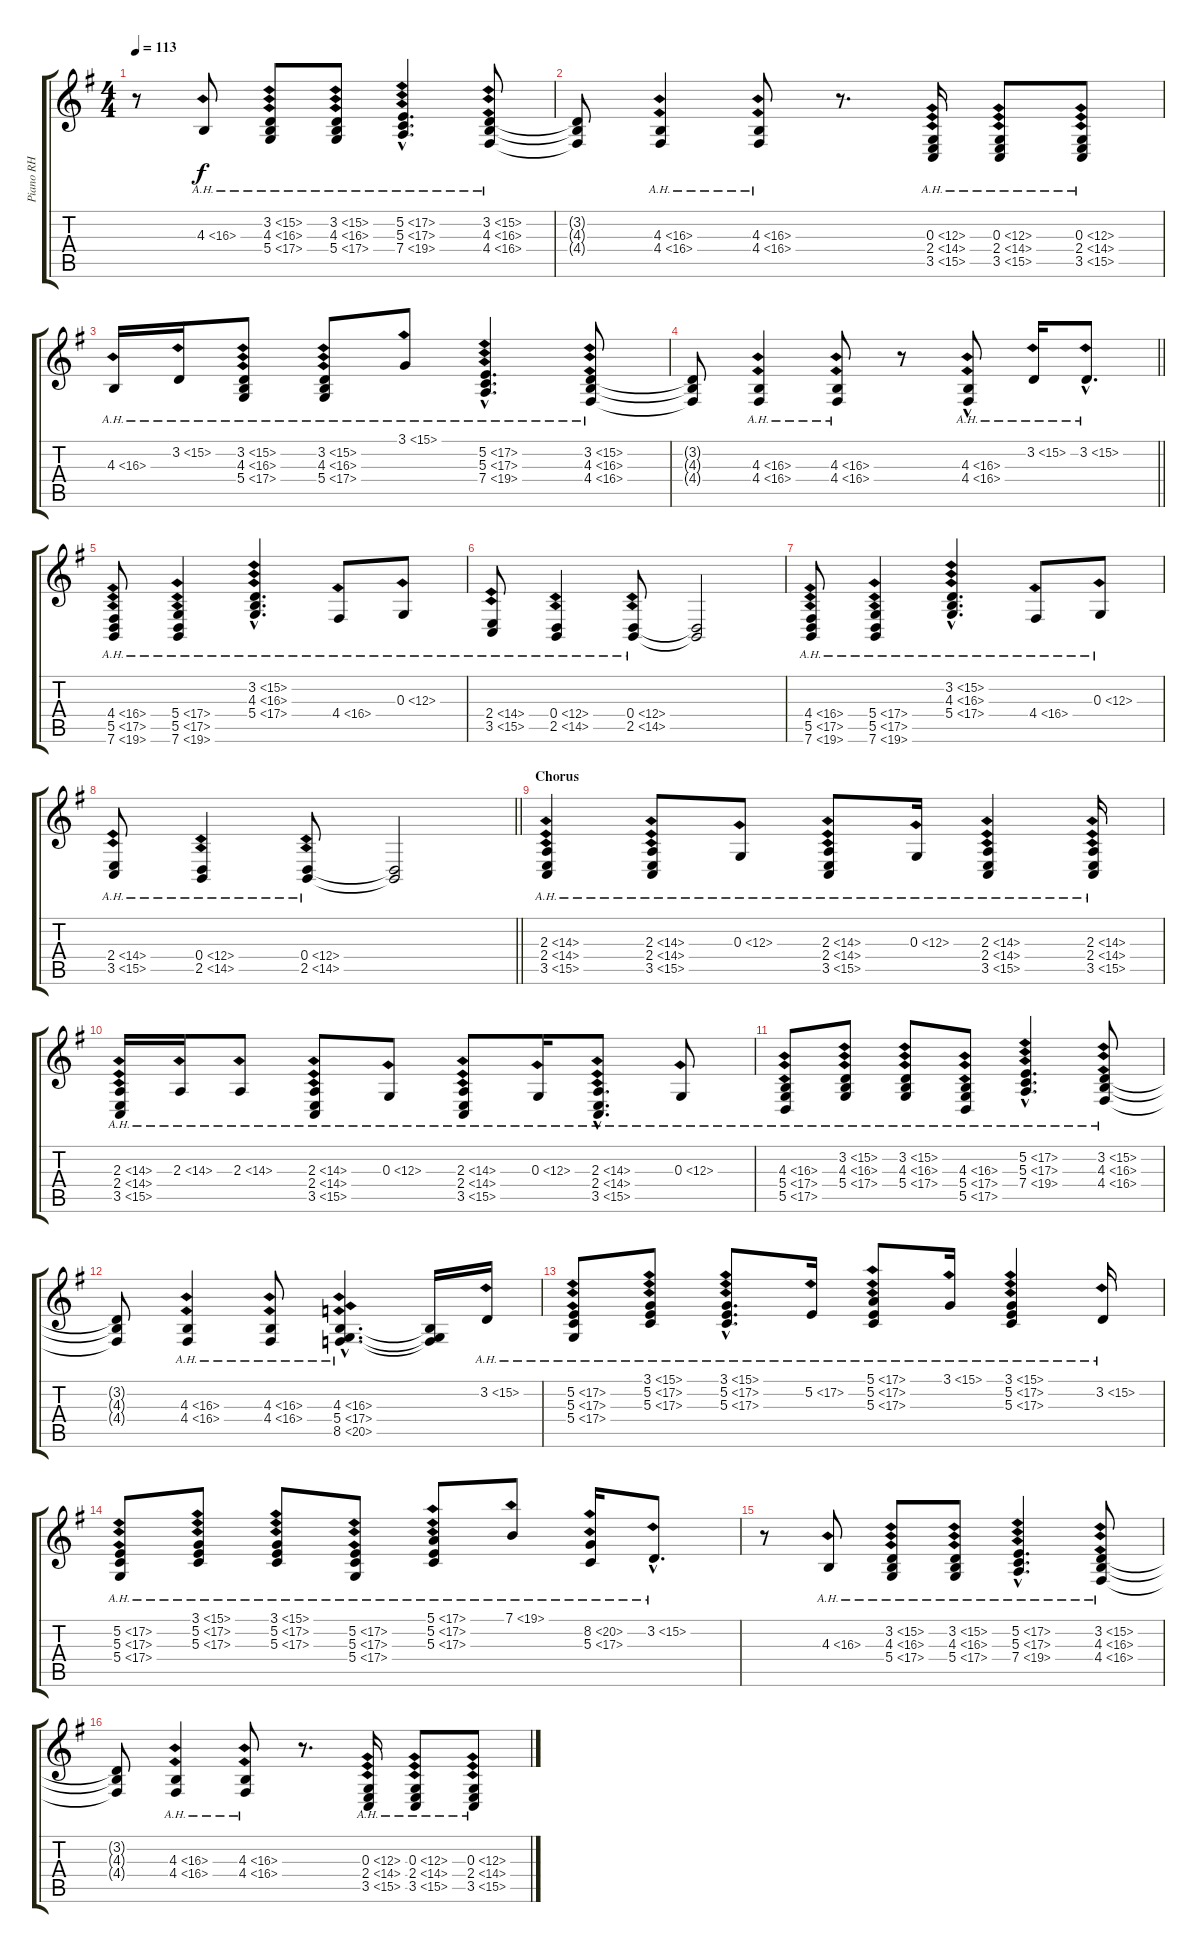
\track ("Piano RH" "Piano RH") {instrument acousticgrandpiano}
\staff {score tabs}
\tuning (E4 B3 G3 D3 A2 E2) {hide}
\ts (4 4)
\tempo 113
\clef g2
\ks g
r.8{dy f} 4.3{ah 12}.8 (3.2{ah 12} 4.3{ah 12} 5.4{ah 12}).8 (3.2{ah 12} 4.3{ah 12} 5.4{ah 12}).8 (5.2{ah 12 hac} 5.3{ah 12 hac} 7.4{ah 12 hac}).4{d} (3.2{ah 12} 4.3{ah 12} 4.4{ah 12}).8 |
(3.2{t} 4.3{t} 4.4{t}).8 (4.3{ah 12} 4.4{ah 12}).4 (4.3{ah 12} 4.4{ah 12}).8 r.8{d} (0.3{ah 12} 2.4{ah 12} 3.5{ah 12}).16 (0.3{ah 12} 2.4{ah 12} 3.5{ah 12}).8 (0.3{ah 12} 2.4{ah 12} 3.5{ah 12}).8 |
4.3{ah 12}.16 3.2{ah 12}.16 (3.2{ah 12} 4.3{ah 12} 5.4{ah 12}).8 (3.2{ah 12} 4.3{ah 12} 5.4{ah 12}).8 3.1{ah 12}.8 (5.2{ah 12 hac} 5.3{ah 12 hac} 7.4{ah 12 hac}).4{d} (3.2{ah 12} 4.3{ah 12} 4.4{ah 12}).8 |
\barLineRight lightlight
(3.2{t} 4.3{t} 4.4{t}).8 (4.3{ah 12} 4.4{ah 12}).4 (4.3{ah 12} 4.4{ah 12}).8 r.8 (4.3{ah 12 hac} 4.4{ah 12 hac}).8 3.2{ah 12}.16 3.2{ah 12 hac}.8{d} |
(4.4{ah 12} 5.5{ah 12} 7.6{ah 12}).8 (5.4{ah 12} 5.5{ah 12} 7.6{ah 12}).4 (3.2{ah 12 hac} 4.3{ah 12 hac} 5.4{ah 12 hac}).4{d} 4.4{ah 12}.8 0.3{ah 12}.8 |
(2.4{ah 12} 3.5{ah 12}).8 (0.4{ah 12} 2.5{ah 12}).4 (0.4{ah 12} 2.5{ah 12}).8 (0.4{t} 2.5{t}).2 |
(4.4{ah 12} 5.5{ah 12} 7.6{ah 12}).8 (5.4{ah 12} 5.5{ah 12} 7.6{ah 12}).4 (3.2{ah 12 hac} 4.3{ah 12 hac} 5.4{ah 12 hac}).4{d} 4.4{ah 12}.8 0.3{ah 12}.8 |
\barLineRight lightlight
(2.4{ah 12} 3.5{ah 12}).8 (0.4{ah 12} 2.5{ah 12}).4 (0.4{ah 12} 2.5{ah 12}).8 (0.4{t} 2.5{t}).2 |
\section ("" "Chorus")
(2.3{ah 12} 2.4{ah 12} 3.5{ah 12}).4 (2.3{ah 12} 2.4{ah 12} 3.5{ah 12}).8 0.3{ah 12}.8 (2.3{ah 12} 2.4{ah 12} 3.5{ah 12}).8 0.3{ah 12}.16 (2.3{ah 12} 2.4{ah 12} 3.5{ah 12}).4 (2.3{ah 12} 2.4{ah 12} 3.5{ah 12}).16 |
(2.3{ah 12} 2.4{ah 12} 3.5{ah 12}).16 2.3{ah 12}.16 2.3{ah 12}.8 (2.3{ah 12} 2.4{ah 12} 3.5{ah 12}).8 0.3{ah 12}.8 (2.3{ah 12} 2.4{ah 12} 3.5{ah 12}).8 0.3{ah 12}.16 (2.3{ah 12 hac} 2.4{ah 12 hac} 3.5{ah 12 hac}).8{d} 0.3{ah 12}.8 |
(4.3{ah 12} 5.4{ah 12} 5.5{ah 12}).8 (3.2{ah 12} 4.3{ah 12} 5.4{ah 12}).8 (3.2{ah 12} 4.3{ah 12} 5.4{ah 12}).8 (4.3{ah 12} 5.4{ah 12} 5.5{ah 12}).8 (5.2{ah 12 hac} 5.3{ah 12 hac} 7.4{ah 12 hac}).4{d} (3.2{ah 12} 4.3{ah 12} 4.4{ah 12}).8 |
(3.2{t} 4.3{t} 4.4{t}).8 (4.3{ah 12} 4.4{ah 12}).4 (4.3{ah 12} 4.4{ah 12}).8 (4.3{ah 12 hac} 5.4{ah 12 hac} 8.5{ah 12 hac}).4{d} (4.3{t} 5.4{t} 8.5{t}).16 3.2{ah 12}.16 |
(5.2{ah 12} 5.3{ah 12} 5.4{ah 12}).8 (3.1{ah 12} 5.2{ah 12} 5.3{ah 12}).8 (3.1{ah 12 hac} 5.2{ah 12 hac} 5.3{ah 12 hac}).8{d} 5.2{ah 12}.16 (5.1{ah 12} 5.2{ah 12} 5.3{ah 12}).8 3.1{ah 12}.16 (3.1{ah 12} 5.2{ah 12} 5.3{ah 12}).4 3.2{ah 12}.16 |
(5.2{ah 12} 5.3{ah 12} 5.4{ah 12}).8 (3.1{ah 12} 5.2{ah 12} 5.3{ah 12}).8 (3.1{ah 12} 5.2{ah 12} 5.3{ah 12}).8 (5.2{ah 12} 5.3{ah 12} 5.4{ah 12}).8 (5.1{ah 12} 5.2{ah 12} 5.3{ah 12}).8 7.1{ah 12}.8 (8.2{ah 12} 5.3{ah 12}).16 3.2{ah 12 hac}.8{d} |
r.8 4.3{ah 12}.8 (3.2{ah 12} 4.3{ah 12} 5.4{ah 12}).8 (3.2{ah 12} 4.3{ah 12} 5.4{ah 12}).8 (5.2{ah 12 hac} 5.3{ah 12 hac} 7.4{ah 12 hac}).4{d} (3.2{ah 12} 4.3{ah 12} 4.4{ah 12}).8 |
(3.2{t} 4.3{t} 4.4{t}).8 (4.3{ah 12} 4.4{ah 12}).4 (4.3{ah 12} 4.4{ah 12}).8 r.8{d} (0.3{ah 12} 2.4{ah 12} 3.5{ah 12}).16 (0.3{ah 12} 2.4{ah 12} 3.5{ah 12}).8 (0.3{ah 12} 2.4{ah 12} 3.5{ah 12}).8
